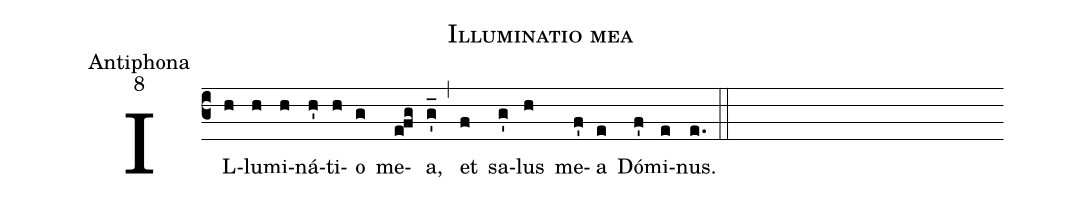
name:Illuminatio mea;
office-part:Antiphona;
mode:8;
%%
(c3) IL(h)lu(h)mi(h)ná(h')ti(h)o(g) me(e!fg)a,(g'_) (,) et(f) sa(g')lus(h) me(f')a(e) Dó(f')mi(e)nus.(e.) (::)
